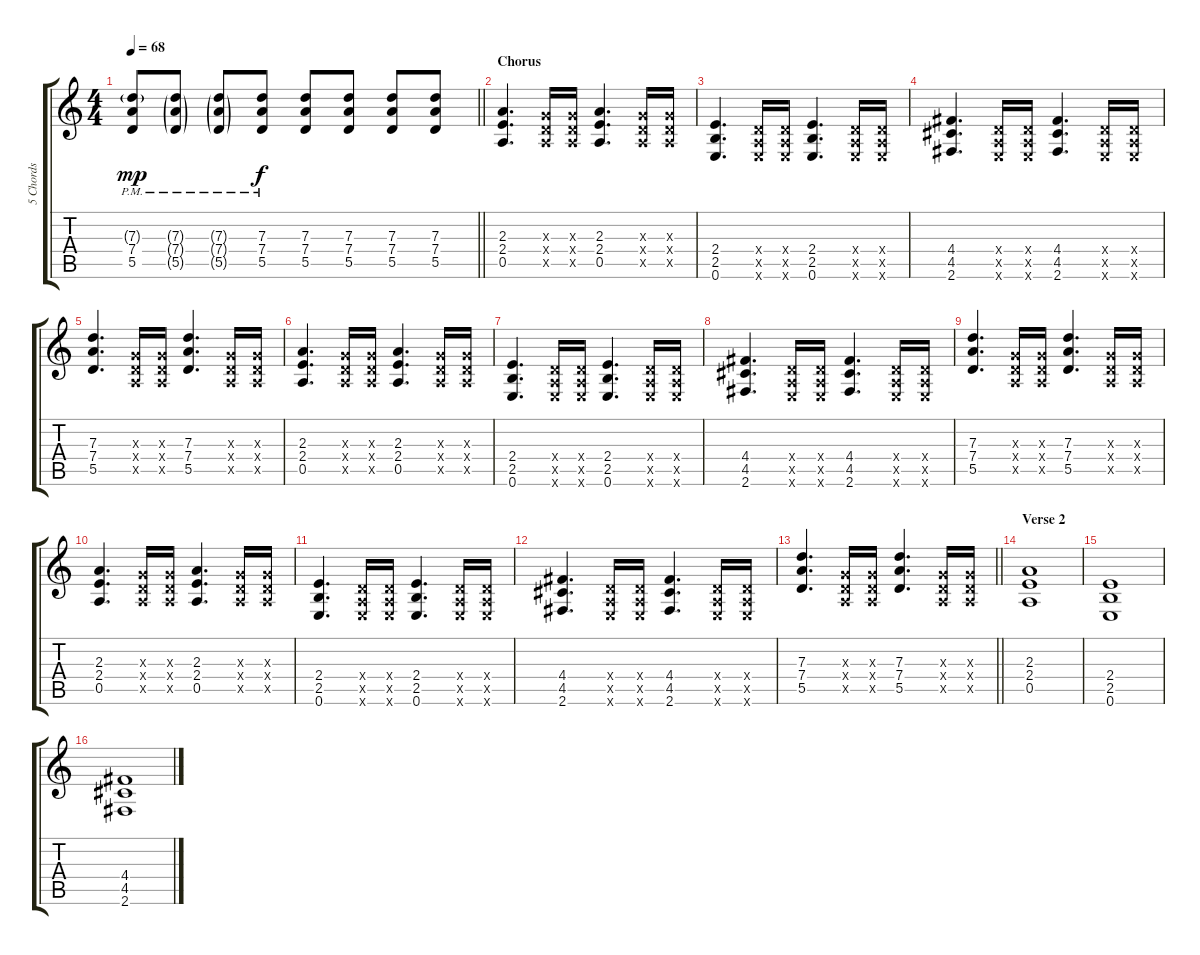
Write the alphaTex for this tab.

\track ("5 Chords" "5 Chords") {instrument distortionguitar}
\staff {score tabs}
\tuning (E4 B3 G3 D3 A2 E2) {hide}
\ts (4 4)
\tempo 68
\clef g2
\barLineRight lightlight
\ks c
(7.3{g pm} 7.4 5.5).8{dy mp} (7.3{g pm} 7.4{g} 5.5{g}).8 (7.3{g pm} 7.4{g} 5.5{g}).8 (7.3{pm} 7.4 5.5).8{dy f} (7.3 7.4 5.5).8 (7.3 7.4 5.5).8 (7.3 7.4 5.5).8 (7.3 7.4 5.5).8 |
\section ("" "Chorus")
(2.3 2.4 0.5).4{d} (0.3{x} 0.4{x} 0.5{x}).16 (0.3{x} 0.4{x} 0.5{x}).16 (2.3 2.4 0.5).4{d} (0.3{x} 0.4{x} 0.5{x}).16 (0.3{x} 0.4{x} 0.5{x}).16 |
(2.4 2.5 0.6).4{d} (0.4{x} 0.5{x} 0.6{x}).16 (0.4{x} 0.5{x} 0.6{x}).16 (2.4 2.5 0.6).4{d} (0.4{x} 0.5{x} 0.6{x}).16 (0.4{x} 0.5{x} 0.6{x}).16 |
(4.4 4.5 2.6).4{d} (0.4{x} 0.5{x} 0.6{x}).16 (0.4{x} 0.5{x} 0.6{x}).16 (4.4 4.5 2.6).4{d} (0.4{x} 0.5{x} 0.6{x}).16 (0.4{x} 0.5{x} 0.6{x}).16 |
(7.3 7.4 5.5).4{d} (0.3{x} 0.4{x} 0.5{x}).16 (0.3{x} 0.4{x} 0.5{x}).16 (7.3 7.4 5.5).4{d} (0.3{x} 0.4{x} 0.5{x}).16 (0.3{x} 0.4{x} 0.5{x}).16 |
(2.3 2.4 0.5).4{d} (0.3{x} 0.4{x} 0.5{x}).16 (0.3{x} 0.4{x} 0.5{x}).16 (2.3 2.4 0.5).4{d} (0.3{x} 0.4{x} 0.5{x}).16 (0.3{x} 0.4{x} 0.5{x}).16 |
(2.4 2.5 0.6).4{d} (0.4{x} 0.5{x} 0.6{x}).16 (0.4{x} 0.5{x} 0.6{x}).16 (2.4 2.5 0.6).4{d} (0.4{x} 0.5{x} 0.6{x}).16 (0.4{x} 0.5{x} 0.6{x}).16 |
(4.4 4.5 2.6).4{d} (0.4{x} 0.5{x} 0.6{x}).16 (0.4{x} 0.5{x} 0.6{x}).16 (4.4 4.5 2.6).4{d} (0.4{x} 0.5{x} 0.6{x}).16 (0.4{x} 0.5{x} 0.6{x}).16 |
(7.3 7.4 5.5).4{d} (0.3{x} 0.4{x} 0.5{x}).16 (0.3{x} 0.4{x} 0.5{x}).16 (7.3 7.4 5.5).4{d} (0.3{x} 0.4{x} 0.5{x}).16 (0.3{x} 0.4{x} 0.5{x}).16 |
(2.3 2.4 0.5).4{d} (0.3{x} 0.4{x} 0.5{x}).16 (0.3{x} 0.4{x} 0.5{x}).16 (2.3 2.4 0.5).4{d} (0.3{x} 0.4{x} 0.5{x}).16 (0.3{x} 0.4{x} 0.5{x}).16 |
(2.4 2.5 0.6).4{d} (0.4{x} 0.5{x} 0.6{x}).16 (0.4{x} 0.5{x} 0.6{x}).16 (2.4 2.5 0.6).4{d} (0.4{x} 0.5{x} 0.6{x}).16 (0.4{x} 0.5{x} 0.6{x}).16 |
(4.4 4.5 2.6).4{d} (0.4{x} 0.5{x} 0.6{x}).16 (0.4{x} 0.5{x} 0.6{x}).16 (4.4 4.5 2.6).4{d} (0.4{x} 0.5{x} 0.6{x}).16 (0.4{x} 0.5{x} 0.6{x}).16 |
\barLineRight lightlight
(7.3 7.4 5.5).4{d} (0.3{x} 0.4{x} 0.5{x}).16 (0.3{x} 0.4{x} 0.5{x}).16 (7.3 7.4 5.5).4{d} (0.3{x} 0.4{x} 0.5{x}).16 (0.3{x} 0.4{x} 0.5{x}).16 |
\section ("" "Verse 2")
(2.3 2.4 0.5).1 |
(2.4 2.5 0.6).1 |
(4.4 4.5 2.6).1
